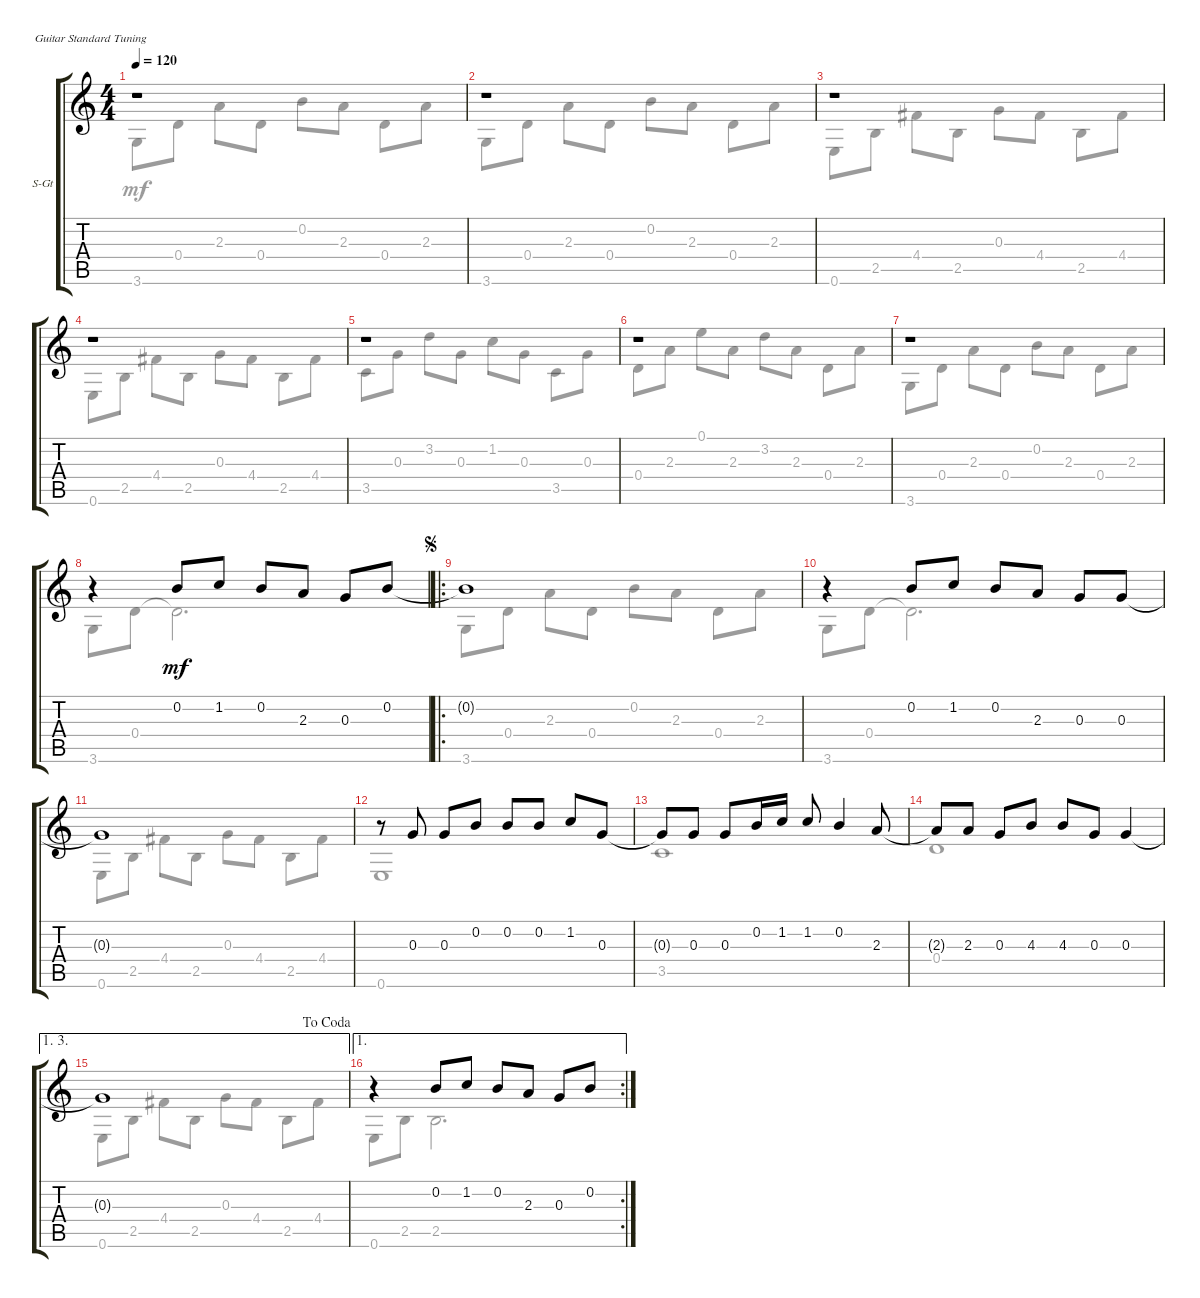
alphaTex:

\defaultSystemsLayout 4
\bracketExtendMode groupsimilarinstruments
\firstSystemTrackNameOrientation horizontal
\otherSystemsTrackNameOrientation horizontal
\track ("Steel Guitar" "S-Gt") {instrument acousticguitarsteel}
\staff {score tabs}
\tuning (E4 B3 G3 D3 A2 E2)
\voice
\ts (4 4)
\tempo 120
\clef g2
\ks c
r.1{dy mf instrument acousticguitarsteel} |
r.1 |
r.1 |
r.1 |
r.1 |
r.1 |
r.1 |
r.4 0.2.8 1.2.8 0.2.8 2.3.8 0.3.8 0.2.8 |
\ro
\jump segno
0.2{t}.1 |
r.4 0.2.8 1.2.8 0.2.8 2.3.8 0.3.8 0.3.8 |
0.3{t}.1 |
r.8 0.3.8 0.3.8 0.2.8 0.2.8 0.2.8 1.2.8 0.3.8 |
0.3{t}.8 0.3.8 0.3.8 0.2.16 1.2.16 1.2.8 0.2.4 2.3.8 |
2.3{t}.8 2.3.8 0.3.8 4.3.8 4.3.8 0.3.8 0.3.4 |
\ae (1 3)
\jump dacoda
0.3{t}.1 |
\ae 1
\rc 2
r.4 0.2.8 1.2.8 0.2.8 2.3.8 0.3.8 0.2.8
\voice
\clef g2
\ottava regular
\simile none
\ks c
3.6.8{dy mf} 0.4.8 2.3.8 0.4.8 0.2.8 2.3.8 0.4.8 2.3.8 |
3.6.8 0.4.8 2.3.8 0.4.8 0.2.8 2.3.8 0.4.8 2.3.8 |
0.6.8 2.5.8 4.4.8 2.5.8 0.3.8 4.4.8 2.5.8 4.4.8 |
0.6.8 2.5.8 4.4.8 2.5.8 0.3.8 4.4.8 2.5.8 4.4.8 |
3.5.8 0.3.8 3.2.8 0.3.8 1.2.8 0.3.8 3.5.8 0.3.8 |
0.4.8 2.3.8 0.1.8 2.3.8 3.2.8 2.3.8 0.4.8 2.3.8 |
3.6.8 0.4.8 2.3.8 0.4.8 0.2.8 2.3.8 0.4.8 2.3.8 |
3.6.8 0.4.8 0.4{t}.2{d} |
3.6.8 0.4.8 2.3.8 0.4.8 0.2.8 2.3.8 0.4.8 2.3.8 |
3.6.8 0.4.8 0.4{t}.2{d} |
0.6.8 2.5.8 4.4.8 2.5.8 0.3.8 4.4.8 2.5.8 4.4.8 |
0.6.1 |
3.5.1 |
0.4.1 |
0.6.8 2.5.8 4.4.8 2.5.8 0.3.8 4.4.8 2.5.8 4.4.8 |
0.6.8 2.5.8 2.5.2{d}
